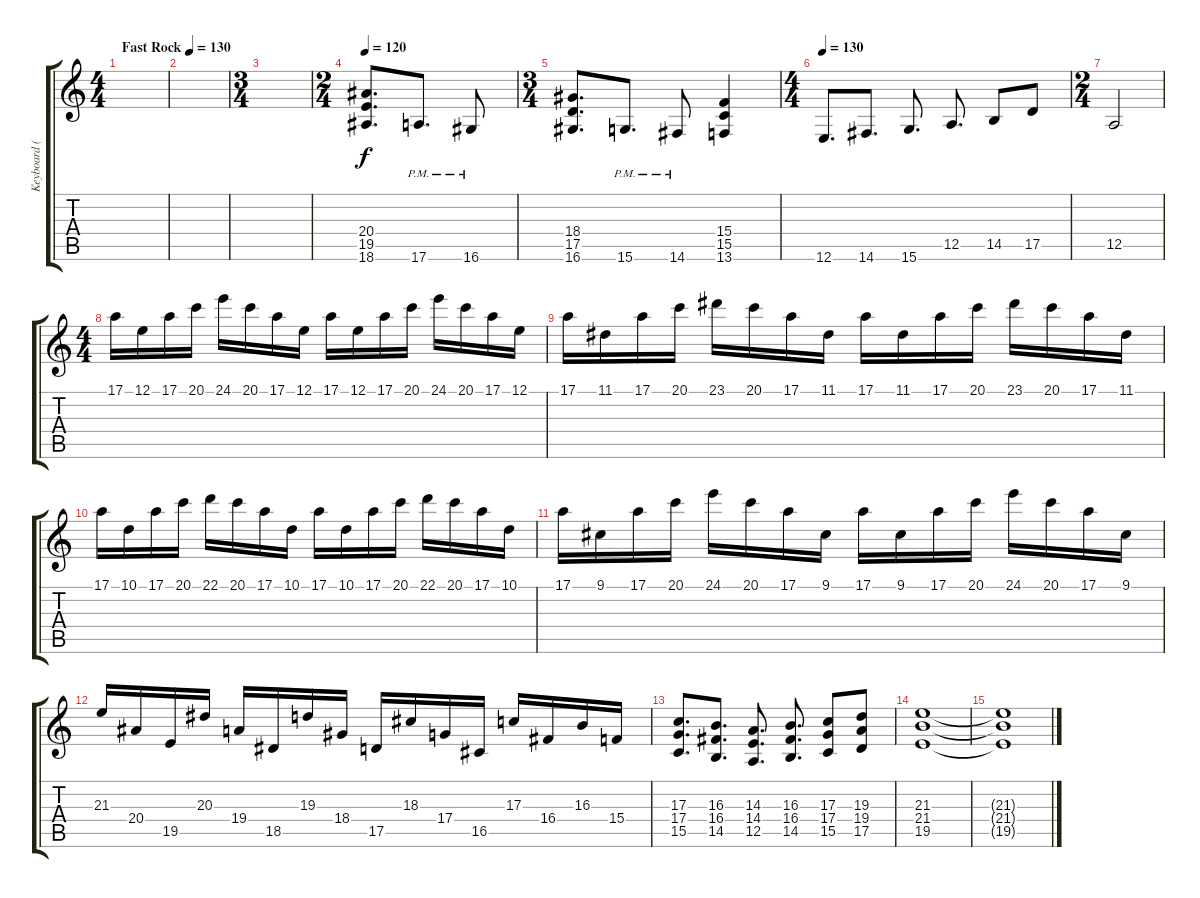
\track ("Keyboard (Jakty)" "Keyboard (") {instrument stringensemble1}
\staff {score tabs}
\tuning (E4 B3 G3 D3 A2 E2) {hide}
\ts (4 4)
\tempo (130 "Fast Rock")
\clef g2
\ks c
|
|
\ts (3 4)
|
\ts (2 4)
\tempo 120
(20.4 19.5 18.6).8{d} 17.6{pm}.8{d} 16.6{pm}.8 |
\ts (3 4)
(18.4 17.5 16.6).8{d} 15.6{pm}.8{d} 14.6{pm}.8 (15.4 15.5 13.6).4 |
\ts (4 4)
\tempo 130
12.6.8{d} 14.6.8{d} 15.6.8{d} 12.5.8{d} 14.5.8 17.5.8 |
\ts (2 4)
12.5.2 |
\ts (4 4)
17.1.16{instrument synthbrass1} 12.1.16 17.1.16 20.1.16 24.1.16 20.1.16 17.1.16 12.1.16 17.1.16 12.1.16 17.1.16 20.1.16 24.1.16 20.1.16 17.1.16 12.1.16 |
17.1.16 11.1.16 17.1.16 20.1.16 23.1.16 20.1.16 17.1.16 11.1.16 17.1.16 11.1.16 17.1.16 20.1.16 23.1.16 20.1.16 17.1.16 11.1.16 |
17.1.16 10.1.16 17.1.16 20.1.16 22.1.16 20.1.16 17.1.16 10.1.16 17.1.16 10.1.16 17.1.16 20.1.16 22.1.16 20.1.16 17.1.16 10.1.16 |
17.1.16 9.1.16 17.1.16 20.1.16 24.1.16 20.1.16 17.1.16 9.1.16 17.1.16 9.1.16 17.1.16 20.1.16 24.1.16 20.1.16 17.1.16 9.1.16 |
21.3.16 20.4.16 19.5.16 20.3.16 19.4.16 18.5.16 19.3.16 18.4.16 17.5.16 18.3.16 17.4.16 16.5.16 17.3.16 16.4.16 16.3.16 15.4.16 |
(17.3 17.4 15.5).8{d instrument stringensemble1} (16.3 16.4 14.5).8{d} (14.3 14.4 12.5).8{d} (16.3 16.4 14.5).8{d} (17.3 17.4 15.5).8 (19.3 19.4 17.5).8 |
(21.3 21.4 19.5).1 |
(21.3{t} 21.4{t} 19.5{t}).1
